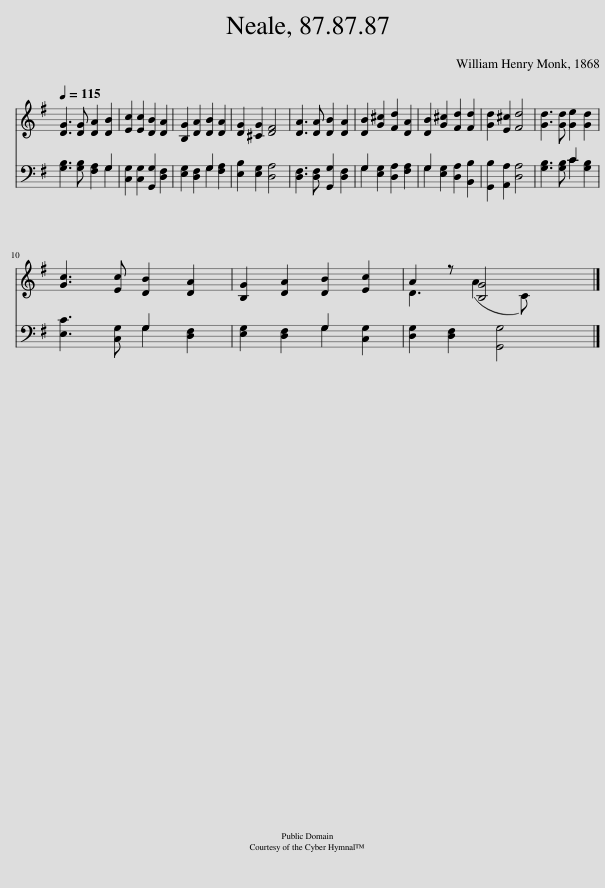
X:1
%%score ( 1 2 ) ( 3 4 )
L:1/8
Q:1/4=115
M:none
I:linebreak $
K:G
V:1 treble
V:2 treble
V:3 bass
V:4 bass
V:1
 [DG]3 [DG] [DA]2 [DB]2 | [Ec]2 [Ec]2 [DB]2 [DA]2 | [B,G]2 [DA]2 [DB]2 [DA]2 | [DG]2 [^CG]2 [DF]4 | [DA]3 [DA] [DB]2 [DA]2 | %5
 [DB]2 [G^c]2 [Fd]2 [DA]2 | [DB]2 [G^c]2 [Fd]2 [Fd]2 | [Gd]2 [E^c]2 [Fd]4 | [Gd]3 [Gd] [Ge]2 [Gd]2 |$ [Gc]3 [Ec] [DB]2 [DA]2 | %10
 [B,G]2 [DA]2 [DB]2 [Ec]2 | A2 z [B,G]4 x |] %12
V:2
 x8 | x8 | x8 | x8 | x8 | %5
 x8 | x8 | x8 | x8 |$ x8 | %10
 x8 | D3 (A2 C) x2 |] %12
V:3
 [G,B,]3 [G,B,] [F,A,]2 G,2 | [C,G,]2 [C,G,]2 [G,,G,]2 [D,F,]2 | [E,G,]2 [D,F,]2 G,2 [F,A,]2 | [E,B,]2 [E,G,]2 [D,A,]4 | [D,F,]3 [D,F,] [G,,G,]2 [D,F,]2 | %5
 G,2 [E,G,]2 [D,A,]2 [F,A,]2 | G,2 [E,G,]2 [D,A,]2 [B,,B,]2 | [G,,B,]2 [A,,A,]2 [D,A,]4 | [G,B,]3 [G,B,] C2 [G,B,]2 |$ [E,C]3 [C,G,] G,2 [D,F,]2 | %10
 [E,G,]2 [D,F,]2 G,2 [C,G,]2 | [D,G,]2 [D,F,]2 [G,,G,]4 |] %12
V:4
 x6 G,2 | x8 | x4 G,2 x2 | x8 | x8 | %5
 G,2 x6 | G,2 x6 | x8 | x4 C2 x2 |$ x4 G,2 x2 | %10
 x4 G,2 x2 | x8 |] %12
